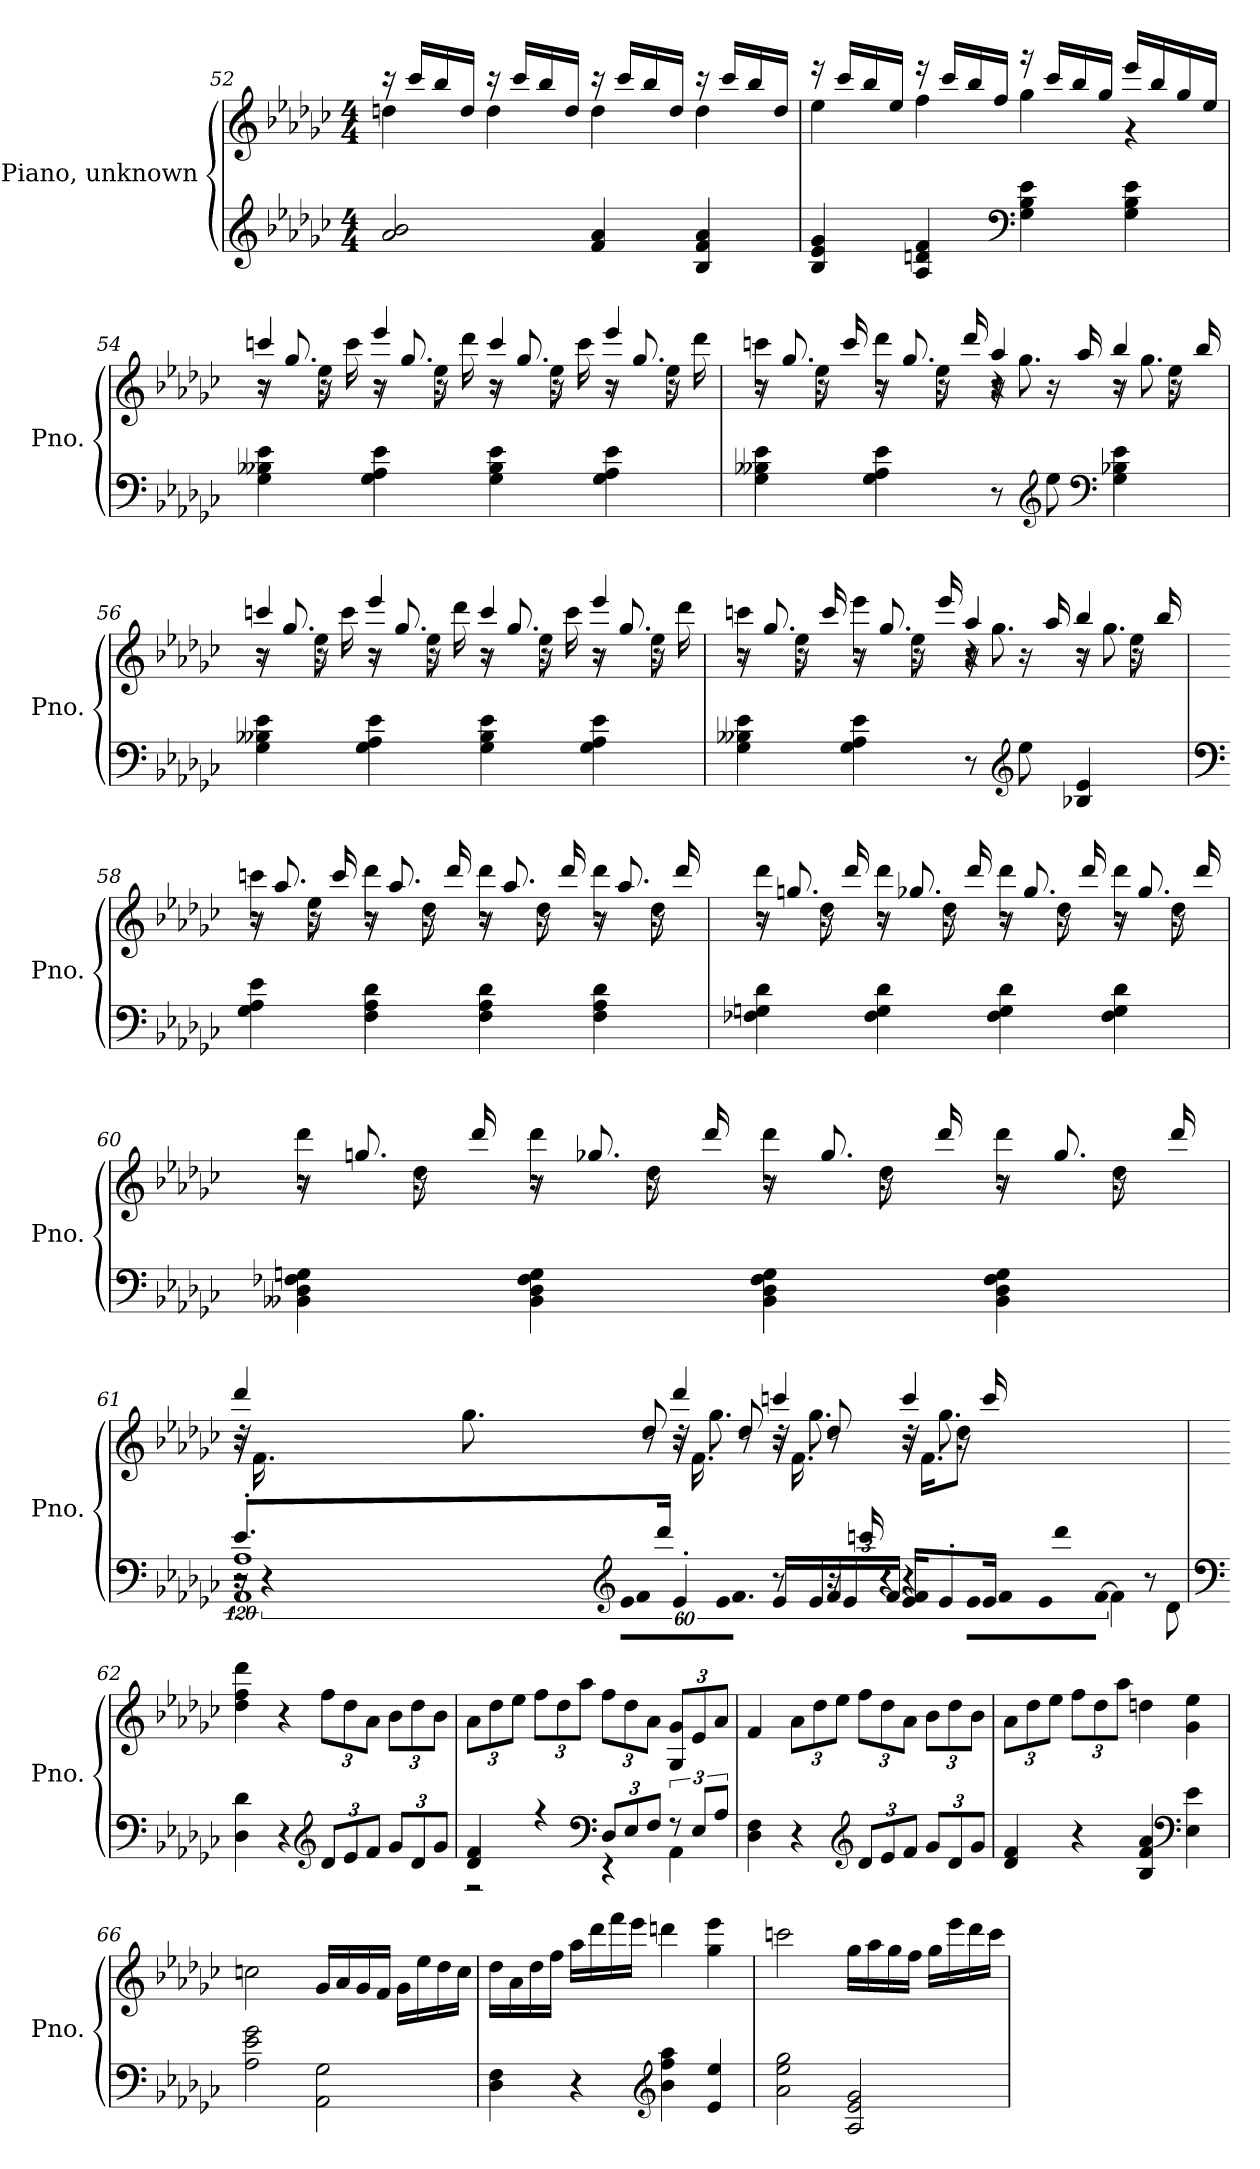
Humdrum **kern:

**kern	**kern
*part1	*part1
*staff2	*staff1
*I"Piano, unknown	*
*I'Pno.	*
*clefG2	*clefG2
*k[b-e-a-d-g-c-]	*k[b-e-a-d-g-c-]
*M4/4	*M4/4
=52	=52
*	*^
2a-/ 2b-/	16r	4ddn\
.	16ccc-/LL	.
.	16bb-/	.
.	16dd/JJ	.
.	16r	4dd\
.	16ccc-/LL	.
.	16bb-/	.
.	16dd/JJ	.
4f/ 4a-/	16r	4dd\
.	16ccc-/LL	.
.	16bb-/	.
.	16dd/JJ	.
4B-/ 4f/ 4a-/	16r	4dd\
.	16ccc-/LL	.
.	16bb-/	.
.	16dd/JJ	.
!!LO:LB:g=z	!!
=53	=53	=53
4B-/ 4e-/ 4g-/	16r	4ee-\
.	16ccc-/LL	.
.	16bb-/	.
.	16ee-/JJ	.
4A-/ 4dn/ 4f/	16r	4ff\
.	16ccc-/LL	.
.	16bb-/	.
.	16ff/JJ	.
*clefF4	*	*
4G-\ 4B-\ 4e-\	16r	4gg-\
.	16ccc-/LL	.
.	16bb-/	.
.	16gg-/JJ	.
4G-\ 4B-\ 4e-\	16eee-/LL	4r
.	16bb-/	.
.	16gg-/	.
.	16ee-/JJ	.
=54	=54	=54
*	*^	*^
4G-\ 4B--X\ 4e-\	4cccn/	8r	16r	8r
.	.	.	8.gg-/	.
.	.	16r	.	8ee-\
.	.	16ccc\	.	.
4G-\ 4A-\ 4e-\	4eee-/	8r	16r	8r
.	.	.	8.gg-/	.
.	.	16r	.	8ee-\
.	.	16ddd-\	.	.
4G-\ 4B--\ 4e-\	4ccc/	8r	16r	8r
.	.	.	8.gg-/	.
.	.	16r	.	8ee-\
.	.	16ccc\	.	.
4G-\ 4A-\ 4e-\	4eee-/	8r	16r	8r
.	.	.	8.gg-/	.
.	.	16r	.	8ee-\
.	.	16ddd-\	.	.
!!LO:LB:g=z	!!	!!	!!
=55	=55	=55	=55	=55
4G-\ 4B--X\ 4e-\	8r	4cccn\	16r	8r
.	.	.	8.gg-/	.
.	16r	.	.	8ee-\
.	16ccc/	.	.	.
4G-\ 4A-\ 4e-\	8r	4ddd-\	16r	8r
.	.	.	8.gg-/	.
.	16r	.	.	8ee-\
.	16ddd-/	.	.	.
8r	8r	16r	4aa-/	4r
.	.	8.gg-\	.	.
*clefG2	*	*	*	*
8ee-\	16r	.	.	.
.	16aa-/	.	.	.
*clefF4	*	*	*	*
4G-\ 4B-X\ 4e-\	8r	16r	4bb-/	8r
.	.	8.gg-\	.	.
.	16r	.	.	8ee-\
.	16bb-/	.	.	.
=56	=56	=56	=56	=56
4G-\ 4B--X\ 4e-\	4cccn/	8r	16r	8r
.	.	.	8.gg-/	.
.	.	16r	.	8ee-\
.	.	16ccc\	.	.
4G-\ 4A-\ 4e-\	4eee-/	8r	16r	8r
.	.	.	8.gg-/	.
.	.	16r	.	8ee-\
.	.	16ddd-\	.	.
4G-\ 4B--\ 4e-\	4ccc/	8r	16r	8r
.	.	.	8.gg-/	.
.	.	16r	.	8ee-\
.	.	16ccc\	.	.
4G-\ 4A-\ 4e-\	4eee-/	8r	16r	8r
.	.	.	8.gg-/	.
.	.	16r	.	8ee-\
.	.	16ddd-\	.	.
!!LO:LB:g=z	!!	!!	!!
=57	=57	=57	=57	=57
4G-\ 4B--X\ 4e-\	8r	4cccn\	16r	8r
.	.	.	8.gg-/	.
.	16r	.	.	8ee-\
.	16ccc/	.	.	.
4G-\ 4A-\ 4e-\	8r	4eee-\	16r	8r
.	.	.	8.gg-/	.
.	16r	.	.	8ee-\
.	16eee-/	.	.	.
8r	8r	16r	4aa-/	4r
.	.	8.gg-\	.	.
*clefG2	*	*	*	*
8ee-\	16r	.	.	.
.	16aa-/	.	.	.
4B-X/ 4e-/	8r	16r	4bb-/	8r
.	.	8.gg-\	.	.
.	16r	.	.	8ee-\
.	16bb-/	.	.	.
!!LO:LB:g=z	!!	!!	!!
=58	=58	=58	=58	=58
*clefF4	*	*	*	*
4G-\ 4A-\ 4e-\	8r	4cccn\	16r	8r
.	.	.	8.aa-/	.
.	16r	.	.	8ee-\
.	16ccc/	.	.	.
4F\ 4A-\ 4d-\	8r	4ddd-\	16r	8r
.	.	.	8.aa-/	.
.	16r	.	.	8dd-\
.	16ddd-/	.	.	.
4F\ 4A-\ 4d-\	8r	4ddd-\	16r	8r
.	.	.	8.aa-/	.
.	16r	.	.	8dd-\
.	16ddd-/	.	.	.
4F\ 4A-\ 4d-\	8r	4ddd-\	16r	8r
.	.	.	8.aa-/	.
.	16r	.	.	8dd-\
.	16ddd-/	.	.	.
!!LO:PB:g=z	!!	!!	!!
=59	=59	=59	=59	=59
4F-X\ 4Gn\ 4d-\	8r	4ddd-\	16r	8r
.	.	.	8.ggn/	.
.	16r	.	.	8dd-\
.	16ddd-/	.	.	.
4F-\ 4G\ 4d-\	8r	4ddd-\	16r	8r
.	.	.	8.gg-X/	.
.	16r	.	.	8dd-\
.	16ddd-/	.	.	.
4F-\ 4G\ 4d-\	8r	4ddd-\	16r	8r
.	.	.	8.gg-/	.
.	16r	.	.	8dd-\
.	16ddd-/	.	.	.
4F-\ 4G\ 4d-\	8r	4ddd-\	16r	8r
.	.	.	8.gg-/	.
.	16r	.	.	8dd-\
.	16ddd-/	.	.	.
!!LO:LB:g=z	!!	!!	!!
=60	=60	=60	=60	=60
4BB--X\ 4D-\ 4F-X\ 4Gn\	8r	4ddd-\	16r	8r
.	.	.	8.ggn/	.
.	16r	.	.	8dd-\
.	16ddd-/	.	.	.
4BB--\ 4D-\ 4F-\ 4G\	8r	4ddd-\	16r	8r
.	.	.	8.gg-X/	.
.	16r	.	.	8dd-\
.	16ddd-/	.	.	.
4BB--\ 4D-\ 4F-\ 4G\	8r	4ddd-\	16r	8r
.	.	.	8.gg-/	.
.	16r	.	.	8dd-\
.	16ddd-/	.	.	.
4BB--\ 4D-\ 4F-\ 4G\	8r	4ddd-\	16r	8r
.	.	.	8.gg-/	.
.	16r	.	.	8dd-\
.	16ddd-/	.	.	.
!!LO:LB:g=z	!!	!!	!!
=61	=61	=61	=61	=61
*^	*	*	*	*
!	!LO:N:vis=16	!	!	!	!
*^	*^	*	*	*	*
2r	1920%107r	8.e-'/L	1AA- 1A-	4ddd-/	16r	8r	32r
.	.	.	.	.	.	.	16.f\
!	!LO:N:vis=32	!	!	!	!	!	!
.	1920%53r	.	.	.	.	.	.
.	.	.	.	.	8.gg-\	.	.
*clefG2	*	*	*	*	*	*	*
!	!LO:N:vis=32	!	!	!	!	!	!
.	1920%53e-\KLL	.	.	.	.	.	.
!	!LO:N:vis=16	!	!	!	!	!	!
.	1920%107f\	.	.	.	.	.	.
.	.	.	.	.	.	8dd-/	8r
!	!LO:N:vis=32	!	!	!	!	!	!
.	1920%53e-\K	.	.	.	.	.	.
.	.	16ddd-/Jk	.	.	.	.	.
.	18.f\JJ	.	.	.	.	.	.
.	.	4e-'/	.	4ddd-/	16r	8r	32r
!	!LO:N:vis=16	!	!	!	!	!	!
.	1920%107r	.	.	.	.	.	.
.	.	.	.	.	.	.	16.f\
.	.	.	.	.	8.gg-\	.	.
!	!LO:N:vis=32	!	!	!	!	!	!
.	1920%53e-\KLL	.	.	.	.	.	.
!	!LO:N:vis=16	!	!	!	!	!	!
.	1920%107f\	.	.	.	.	.	.
.	.	.	.	.	.	8dd-/	8r
!	!LO:N:vis=32	!	!	!	!	!	!
.	1920%53e-\L	.	.	.	.	.	.
!	!LO:N:vis=32	!	!	!	!	!	!
.	1920%53ddd-\	.	.	.	.	.	.
.	1920ryy	.	.	.	.	.	.
!	!LO:N:vis=32	!	!	!	!	!	!
.	[1920%53f\JJJ	.	.	.	.	.	.
8r	4f\]	16e-/LL	.	4cccn/	16r	8r	32r
.	.	.	.	.	.	.	16.f\
.	.	16e-/	.	.	8.gg-\	.	.
*	*	*Xbrackettup	*	*	*	*	*
16r	.	24f/	.	.	.	8dd-/	8r
.	.	24e-/	.	.	.	.	.
16cccn/	.	.	.	.	.	.	.
.	.	[24f/JJ	.	.	.	.	.
4r	8r	16e-/ 16f/]KL	.	4ccc/	16r	8r	32r
.	.	.	.	.	.	.	16.f\KL
.	.	8e-'/	.	.	8.gg-\	.	.
.	8d-\	.	.	.	.	16r	8dd-\J
.	.	16e-/Jk	.	.	.	16ccc/	.
*v	*v	*v	*v	*	*	*	*
*	*v	*v	*v	*v
!!LO:LB:g=z
=62	=62
*clefF4	*
4D-\ 4d-\	4dd-\ 4ff\ 4ddd-\
4r	4r
*clefG2	*
*	*Xbrackettup
12d-/L	12ff\L
12e-/	12dd-\
12f/J	12a-\J
12g-/L	12b-\L
12d-/	12dd-\
12g-/J	12b-\J
=63	=63
*^	*
4d-/ 4f/	2r	12a-\L
.	.	12dd-\
.	.	12ee-\J
4r	.	12ff\L
.	.	12dd-\
.	.	12aa-\J
*clefF4	*	*
12D-/L	4r	12ff\L
12E-/	.	12dd-\
12F/J	.	12a-\J
*brackettup	*	*
12r	4AA-\	12G-/ 12g-/L
12E-/L	.	12e-/
12A-/J	.	12a-/J
*v	*v	*
=64	=64
4D-\ 4F\	4f/
4r	12a-\L
.	12dd-\
.	12ee-\J
*clefG2	*
*Xbrackettup	*
12d-/L	12ff\L
12e-/	12dd-\
12f/J	12a-\J
12g-/L	12b-\L
12d-/	12dd-\
12g-/J	12b-\J
!!LO:LB:g=z
=65	=65
4d-/ 4f/	12a-\L
.	12dd-\
.	12ee-\J
4r	12ff\L
.	12dd-\
.	12aa-\J
4B-/ 4f/ 4a-/	4ddn\
*clefF4	*
4E-\ 4e-\	4g-\ 4ee-\
=66	=66
2A-\ 2e-\ 2g-\	2ccn\
2AA-\ 2G-\	16g-/LL
.	16a-/
.	16g-/
.	16f/JJ
.	16g-\LL
.	16ee-\
.	16dd-\
.	16cc\JJ
=67	=67
4D-\ 4F\	16dd-\LL
.	16a-\
.	16dd-\
.	16ff\JJ
4r	16aa-\LL
.	16ddd-\
.	16fff\
.	16eee-\JJ
*clefG2	*
4b-\ 4ff\ 4aa-\	4dddn\
4e-/ 4ee-/	4gg-\ 4eee-\
!!LO:LB:g=z
=68	=68
2a-\ 2ee-\ 2gg-\	2cccn\
2A-/ 2e-/ 2g-/	16gg-\LL
.	16aa-\
.	16gg-\
.	16ff\JJ
.	16gg-\LL
.	16eee-\
.	16ddd-\
.	16ccc\JJ
=	=
*-	*-
